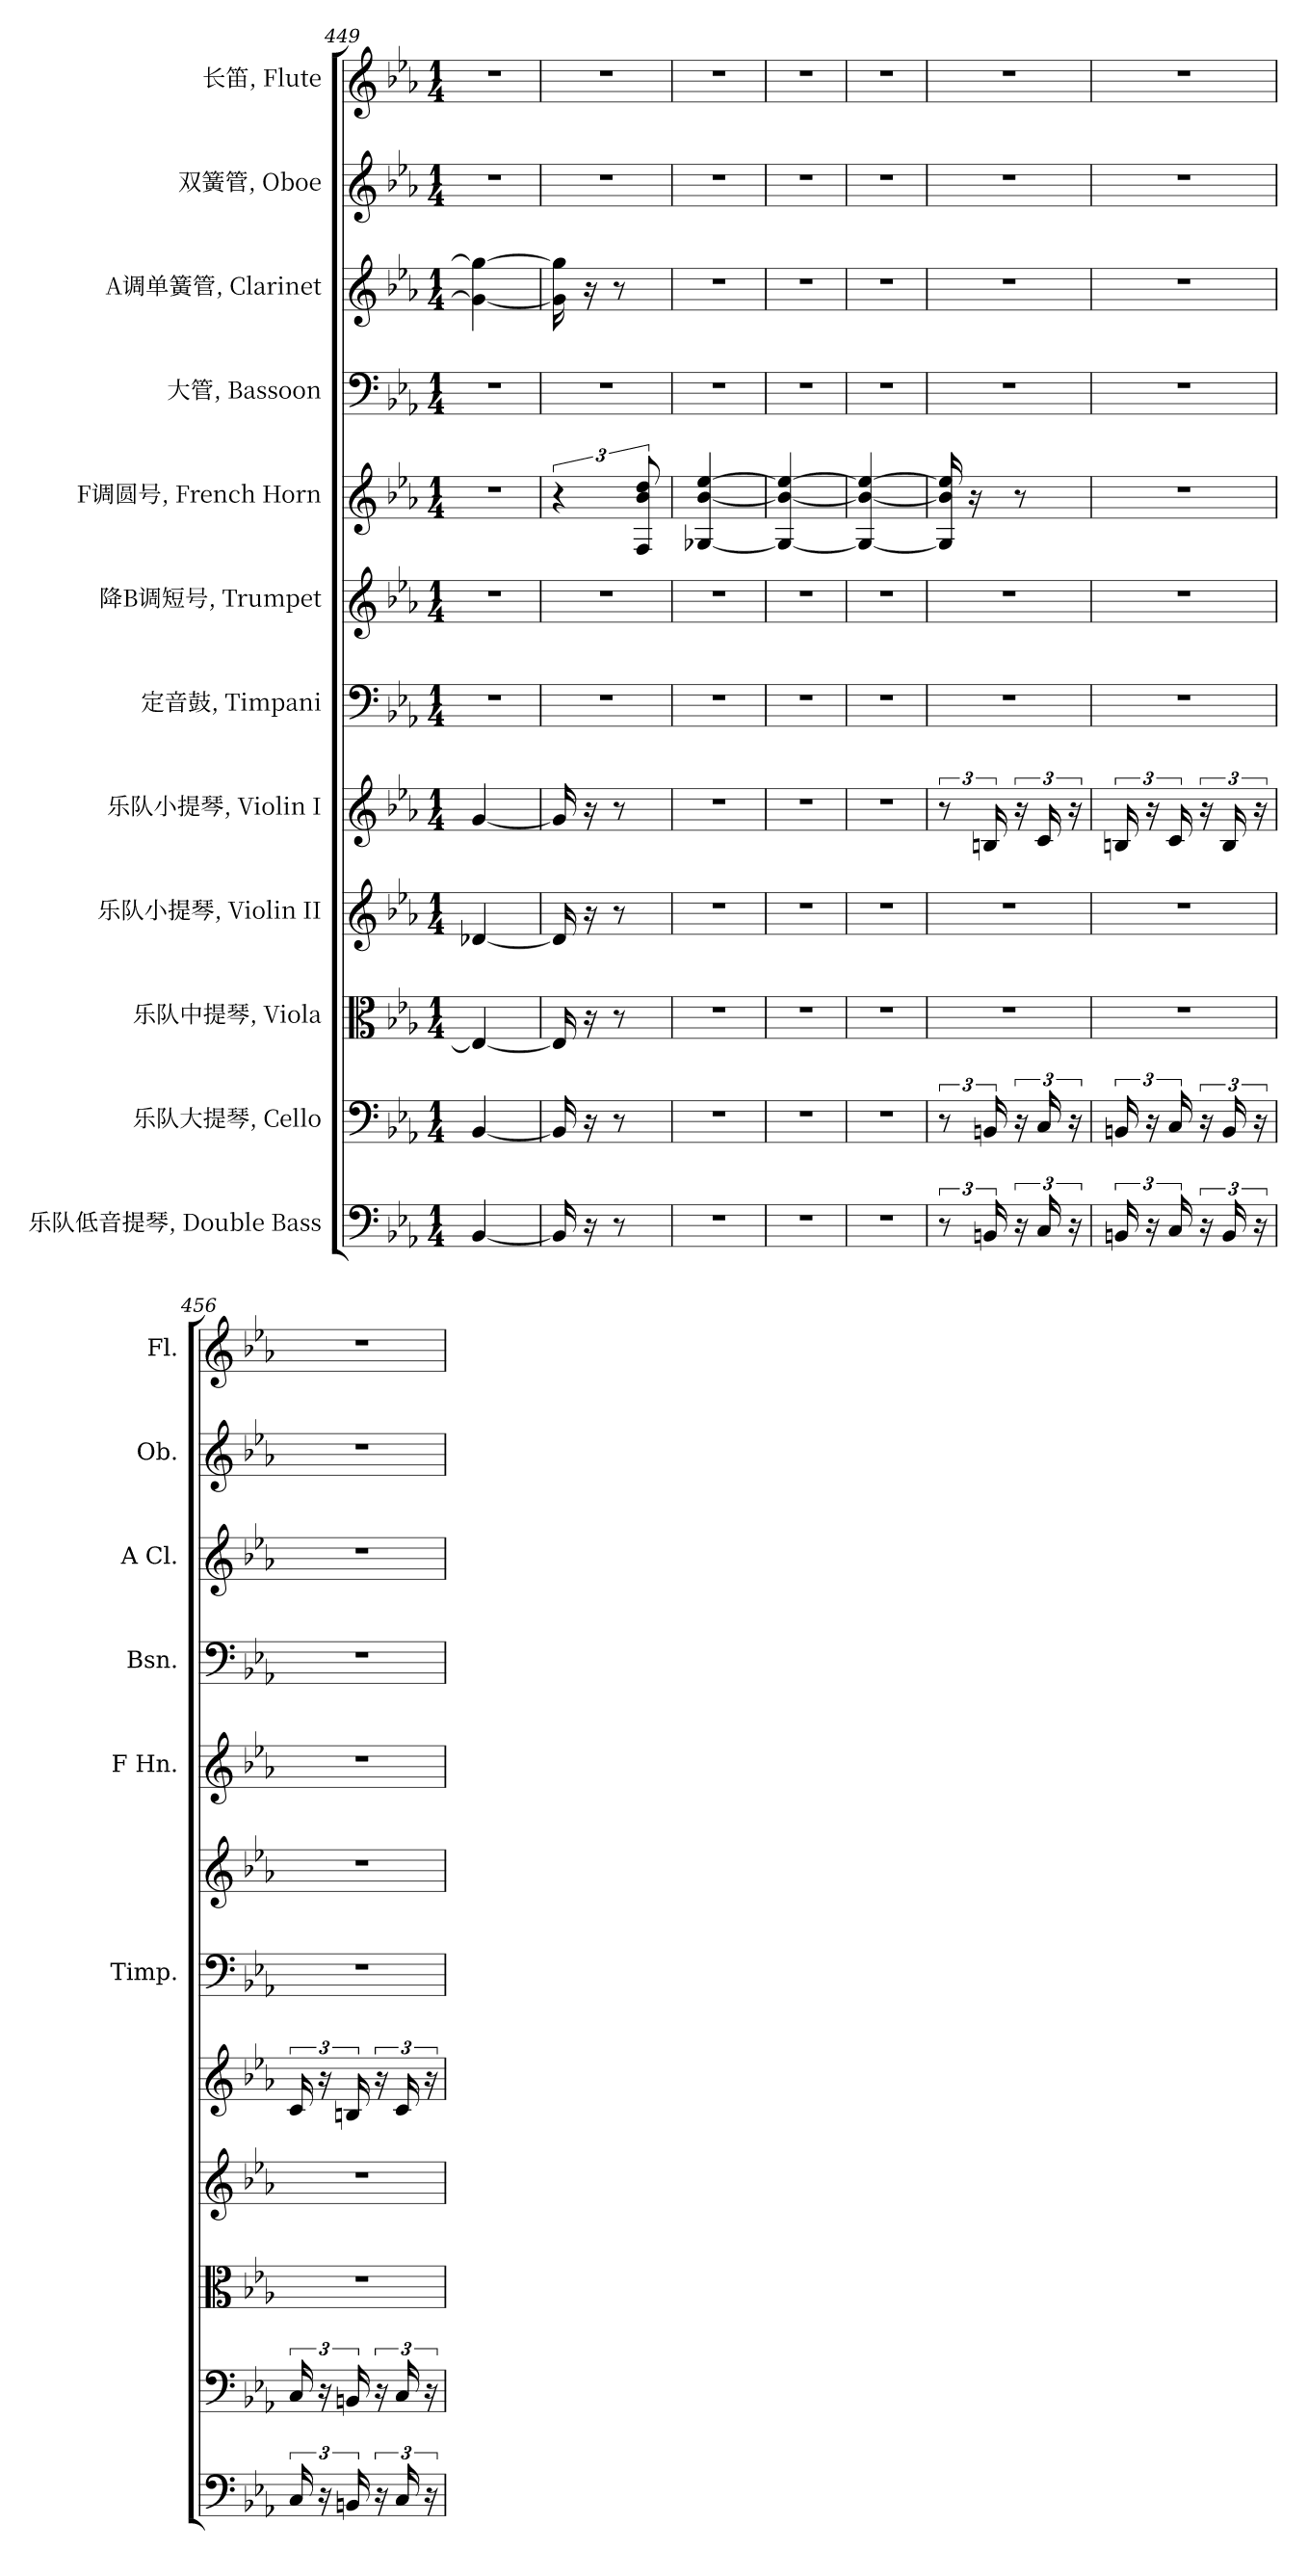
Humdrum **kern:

**kern	**kern	**kern	**kern	**kern	**kern	**kern	**kern	**kern	**kern	**kern	**kern
*part12	*part11	*part10	*part9	*part8	*part7	*part6	*part5	*part4	*part3	*part2	*part1
*staff12	*staff11	*staff10	*staff9	*staff8	*staff7	*staff6	*staff5	*staff4	*staff3	*staff2	*staff1
*I"乐队低音提琴, Double Bass	*I"乐队大提琴, Cello	*I"乐队中提琴, Viola	*I"乐队小提琴, Violin II	*I"乐队小提琴, Violin I	*I"定音鼓, Timpani	*I"降B调短号, Trumpet	*I"F调圆号, French Horn	*I"大管, Bassoon	*I"A调单簧管, Clarinet	*I"双簧管, Oboe	*I"长笛, Flute
*	*	*	*	*	*I'Timp.	*	*I'F Hn.	*I'Bsn.	*I'A Cl.	*I'Ob.	*I'Fl.
*clefF4	*clefF4	*clefC3	*clefG2	*clefG2	*clefF4	*clefG2	*clefG2	*clefF4	*clefG2	*clefG2	*clefG2
*ITrd7c12	*	*	*	*	*	*ITrd1c2	*ITrd4c7	*	*ITrd2c3	*	*
*k[b-e-a-]	*k[b-e-a-]	*k[b-e-a-]	*k[b-e-a-]	*k[b-e-a-]	*k[b-e-a-]	*k[b-e-a-d-g-]	*k[b-e-a-d-]	*k[b-e-a-]	*k[]	*k[b-e-a-]	*k[b-e-a-]
*M1/4	*M1/4	*M1/4	*M1/4	*M1/4	*M1/4	*M1/4	*M1/4	*M1/4	*M1/4	*M1/4	*M1/4
=449	=449	=449	=449	=449	=449	=449	=449	=449	=449	=449	=449
[4BBB-/	[4BB-/	4E-/_	[4d-X/	[4g/	4r	4r	4r	4r	4e-\_ 4ee-\_	4r	4r
=450	=450	=450	=450	=450	=450	=450	=450	=450	=450	=450	=450
16BBB-/]	16BB-/]	16E-/]	16d-/]	16g/]	4r	4r	6r	4r	16e-\] 16ee-\]	4r	4r
16r	16r	16r	16r	16r	.	.	.	.	16r	.	.
8r	8r	8r	8r	8r	.	.	.	.	8r	.	.
.	.	.	.	.	.	.	12BB-/ 12e-/ 12g/	.	.	.	.
=451	=451	=451	=451	=451	=451	=451	=451	=451	=451	=451	=451
4r	4r	4r	4r	4r	4r	4r	[4C-X/ [4e-/ [4a-/	4r	4r	4r	4r
=452	=452	=452	=452	=452	=452	=452	=452	=452	=452	=452	=452
4r	4r	4r	4r	4r	4r	4r	4C-/_ 4e-/_ 4a-/_	4r	4r	4r	4r
=453	=453	=453	=453	=453	=453	=453	=453	=453	=453	=453	=453
4r	4r	4r	4r	4r	4r	4r	4C-/_ 4e-/_ 4a-/_	4r	4r	4r	4r
!!LO:PB:g=z
=454	=454	=454	=454	=454	=454	=454	=454	=454	=454	=454	=454
12r	12r	4r	4r	12r	4r	4r	16C-/] 16e-/] 16a-/]	4r	4r	4r	4r
.	.	.	.	.	.	.	16r	.	.	.	.
24BBBn/	24BBn/	.	.	24Bn/	.	.	.	.	.	.	.
24r	24r	.	.	24r	.	.	8r	.	.	.	.
24CC/	24C/	.	.	24c/	.	.	.	.	.	.	.
24r	24r	.	.	24r	.	.	.	.	.	.	.
=455	=455	=455	=455	=455	=455	=455	=455	=455	=455	=455	=455
24BBBn/	24BBn/	4r	4r	24Bn/	4r	4r	4r	4r	4r	4r	4r
24r	24r	.	.	24r	.	.	.	.	.	.	.
24CC/	24C/	.	.	24c/	.	.	.	.	.	.	.
24r	24r	.	.	24r	.	.	.	.	.	.	.
24BBB/	24BB/	.	.	24B/	.	.	.	.	.	.	.
24r	24r	.	.	24r	.	.	.	.	.	.	.
=456	=456	=456	=456	=456	=456	=456	=456	=456	=456	=456	=456
24CC/	24C/	4r	4r	24c/	4r	4r	4r	4r	4r	4r	4r
24r	24r	.	.	24r	.	.	.	.	.	.	.
24BBBn/	24BBn/	.	.	24Bn/	.	.	.	.	.	.	.
24r	24r	.	.	24r	.	.	.	.	.	.	.
24CC/	24C/	.	.	24c/	.	.	.	.	.	.	.
24r	24r	.	.	24r	.	.	.	.	.	.	.
=	=	=	=	=	=	=	=	=	=	=	=
*-	*-	*-	*-	*-	*-	*-	*-	*-	*-	*-	*-
